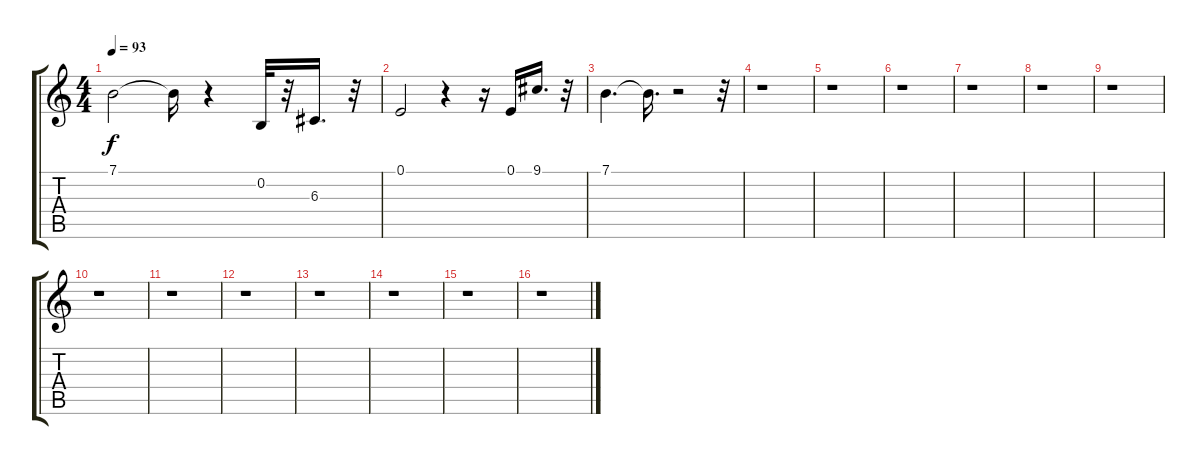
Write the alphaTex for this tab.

\track "" {instrument lead1square}
\staff {score tabs}
\tuning (E4 B3 G3 D3 A2 E2) {hide}
\ts (4 4)
\tempo 93
\clef g2
\ks c
7.1.2{dy f} 7.1{t}.16 r.4 0.2.32 r.32 6.3.16{d} r.32 |
0.1.2 r.4 r.16 0.1.16 9.1.16{d} r.32 |
7.1.4{d} 7.1{t}.16{d} r.2 r.32 |
r.1 |
r.1 |
r.1 |
r.1 |
r.1 |
r.1 |
r.1 |
r.1 |
r.1 |
r.1 |
r.1 |
r.1 |
r.1
